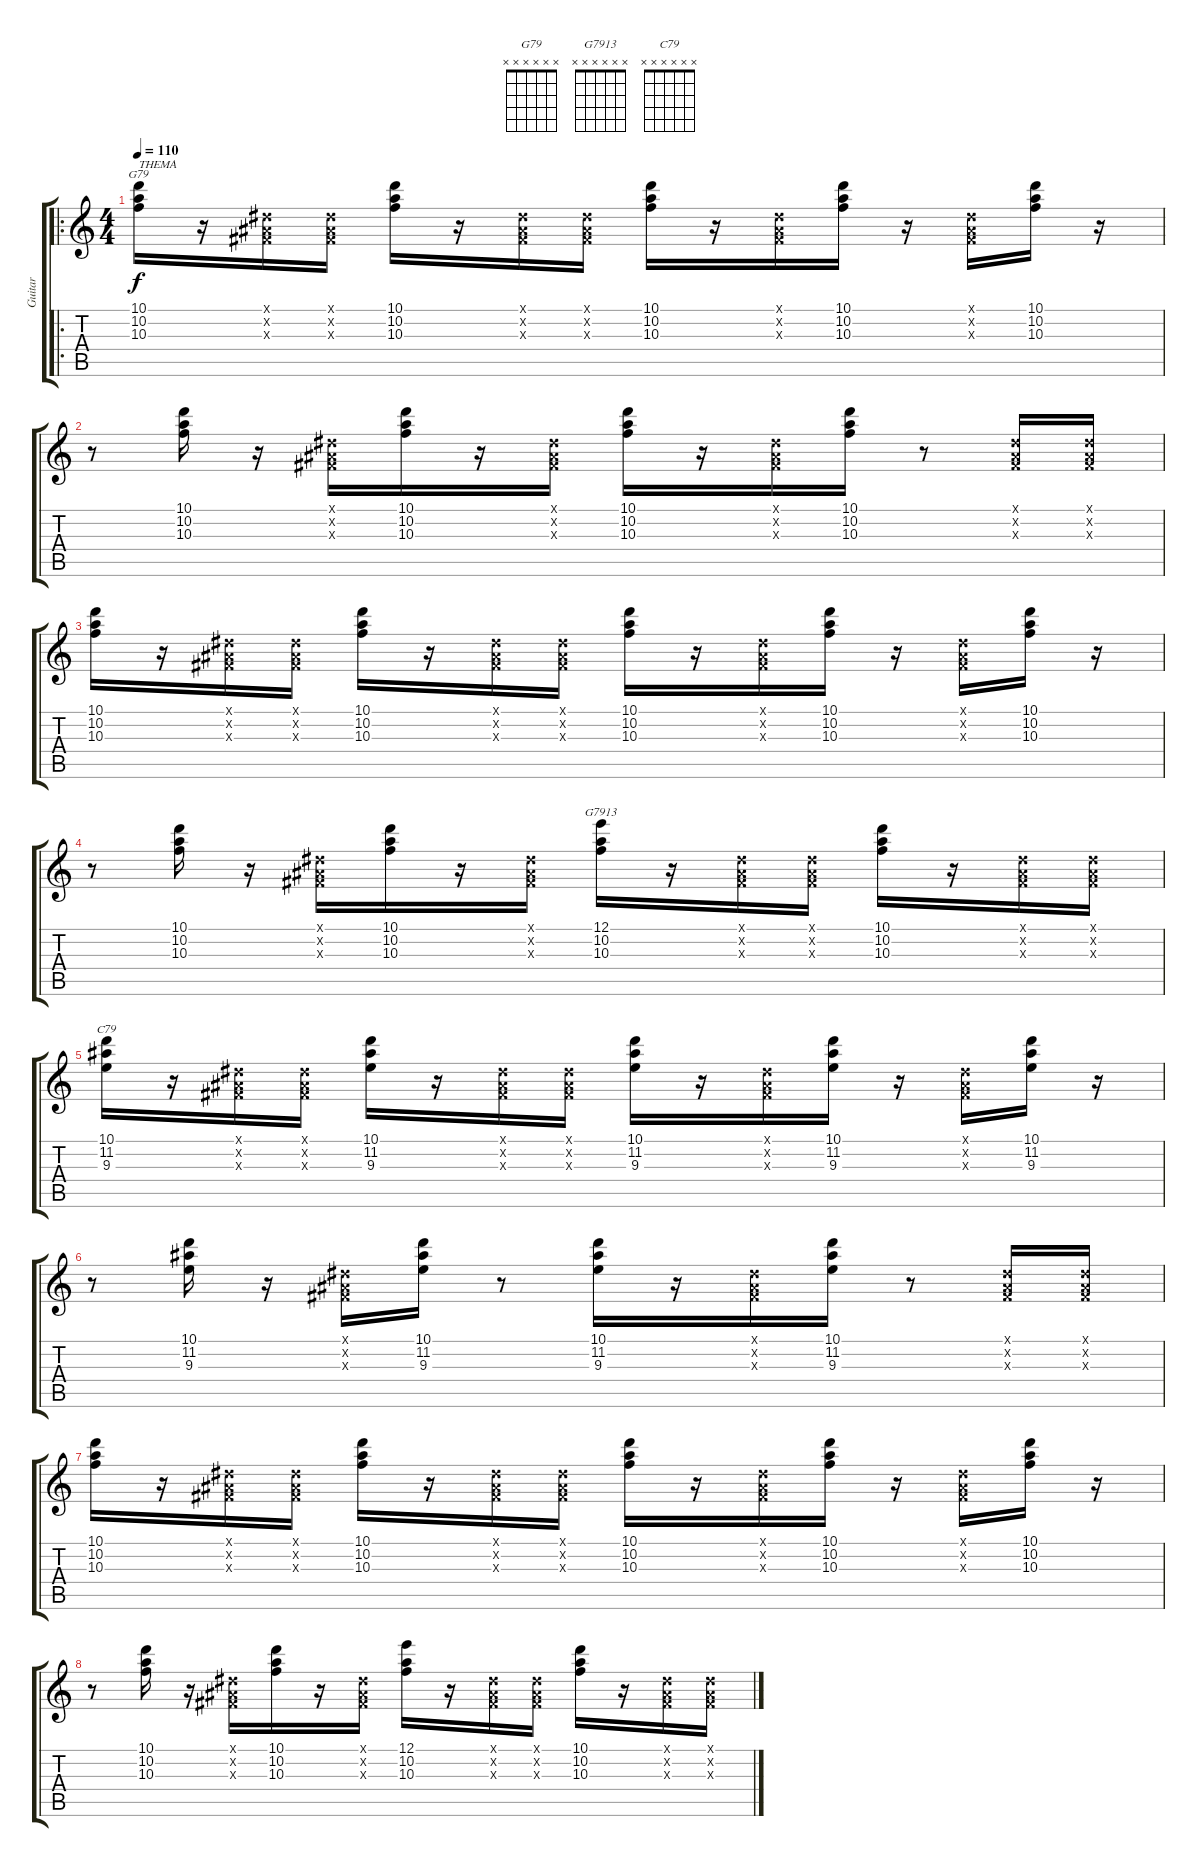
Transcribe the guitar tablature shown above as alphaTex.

\track ("Guitar" "Guitar") {instrument electricguitarmuted}
\staff {score tabs}
\tuning (E4 B3 G3 D3 A2 E2) {hide}
\chord ("G79" x x x x x x) {firstfret 0}
\chord ("G7913" x x x x x x) {firstfret 0}
\chord ("C79" x x x x x x) {firstfret 0}
\ro
\ts (4 4)
\tempo 110
\clef g2
\ks c
(10.1 10.2 10.3).16{ch "G79" txt "THEMA" dy f} r.16 (-1.1{x} -1.2{x} -1.3{x}).16 (-1.1{x} -1.2{x} -1.3{x}).16 (10.1 10.2 10.3).16 r.16 (-1.1{x} -1.2{x} -1.3{x}).16 (-1.1{x} -1.2{x} -1.3{x}).16 (10.1 10.2 10.3).16 r.16 (-1.1{x} -1.2{x} -1.3{x}).16 (10.1 10.2 10.3).16 r.16 (-1.1{x} -1.2{x} -1.3{x}).16 (10.1 10.2 10.3).16 r.16 |
r.8 (10.1 10.2 10.3).16 r.16 (-1.1{x} -1.2{x} -1.3{x}).16 (10.1 10.2 10.3).16 r.16 (-1.1{x} -1.2{x} -1.3{x}).16 (10.1 10.2 10.3).16 r.16 (-1.1{x} -1.2{x} -1.3{x}).16 (10.1 10.2 10.3).16 r.8 (-1.1{x} -1.2{x} -1.3{x}).16 (-1.1{x} -1.2{x} -1.3{x}).16 |
(10.1 10.2 10.3).16 r.16 (-1.1{x} -1.2{x} -1.3{x}).16 (-1.1{x} -1.2{x} -1.3{x}).16 (10.1 10.2 10.3).16 r.16 (-1.1{x} -1.2{x} -1.3{x}).16 (-1.1{x} -1.2{x} -1.3{x}).16 (10.1 10.2 10.3).16 r.16 (-1.1{x} -1.2{x} -1.3{x}).16 (10.1 10.2 10.3).16 r.16 (-1.1{x} -1.2{x} -1.3{x}).16 (10.1 10.2 10.3).16 r.16 |
r.8 (10.1 10.2 10.3).16 r.16 (-1.1{x} -1.2{x} -1.3{x}).16 (10.1 10.2 10.3).16 r.16 (-1.1{x} -1.2{x} -1.3{x}).16 (12.1 10.2 10.3).16{ch "G7913"} r.16 (-1.1{x} -1.2{x} -1.3{x}).16 (-1.1{x} -1.2{x} -1.3{x}).16 (10.1 10.2 10.3).16 r.16 (-1.1{x} -1.2{x} -1.3{x}).16 (-1.1{x} -1.2{x} -1.3{x}).16 |
(10.1 11.2 9.3).16{ch "C79"} r.16 (-1.1{x} -1.2{x} -1.3{x}).16 (-1.1{x} -1.2{x} -1.3{x}).16 (10.1 11.2 9.3).16 r.16 (-1.1{x} -1.2{x} -1.3{x}).16 (-1.1{x} -1.2{x} -1.3{x}).16 (10.1 11.2 9.3).16 r.16 (-1.1{x} -1.2{x} -1.3{x}).16 (10.1 11.2 9.3).16 r.16 (-1.1{x} -1.2{x} -1.3{x}).16 (10.1 11.2 9.3).16 r.16 |
r.8 (10.1 11.2 9.3).16 r.16 (-1.1{x} -1.2{x} -1.3{x}).16 (10.1 11.2 9.3).16 r.8 (10.1 11.2 9.3).16 r.16 (-1.1{x} -1.2{x} -1.3{x}).16 (10.1 11.2 9.3).16 r.8 (-1.1{x} -1.2{x} -1.3{x}).16 (-1.1{x} -1.2{x} -1.3{x}).16 |
(10.1 10.2 10.3).16 r.16 (-1.1{x} -1.2{x} -1.3{x}).16 (-1.1{x} -1.2{x} -1.3{x}).16 (10.1 10.2 10.3).16 r.16 (-1.1{x} -1.2{x} -1.3{x}).16 (-1.1{x} -1.2{x} -1.3{x}).16 (10.1 10.2 10.3).16 r.16 (-1.1{x} -1.2{x} -1.3{x}).16 (10.1 10.2 10.3).16 r.16 (-1.1{x} -1.2{x} -1.3{x}).16 (10.1 10.2 10.3).16 r.16 |
r.8 (10.1 10.2 10.3).16 r.16 (-1.1{x} -1.2{x} -1.3{x}).16 (10.1 10.2 10.3).16 r.16 (-1.1{x} -1.2{x} -1.3{x}).16 (12.1 10.2 10.3).16 r.16 (-1.1{x} -1.2{x} -1.3{x}).16 (-1.1{x} -1.2{x} -1.3{x}).16 (10.1 10.2 10.3).16 r.16 (-1.1{x} -1.2{x} -1.3{x}).16 (-1.1{x} -1.2{x} -1.3{x}).16
